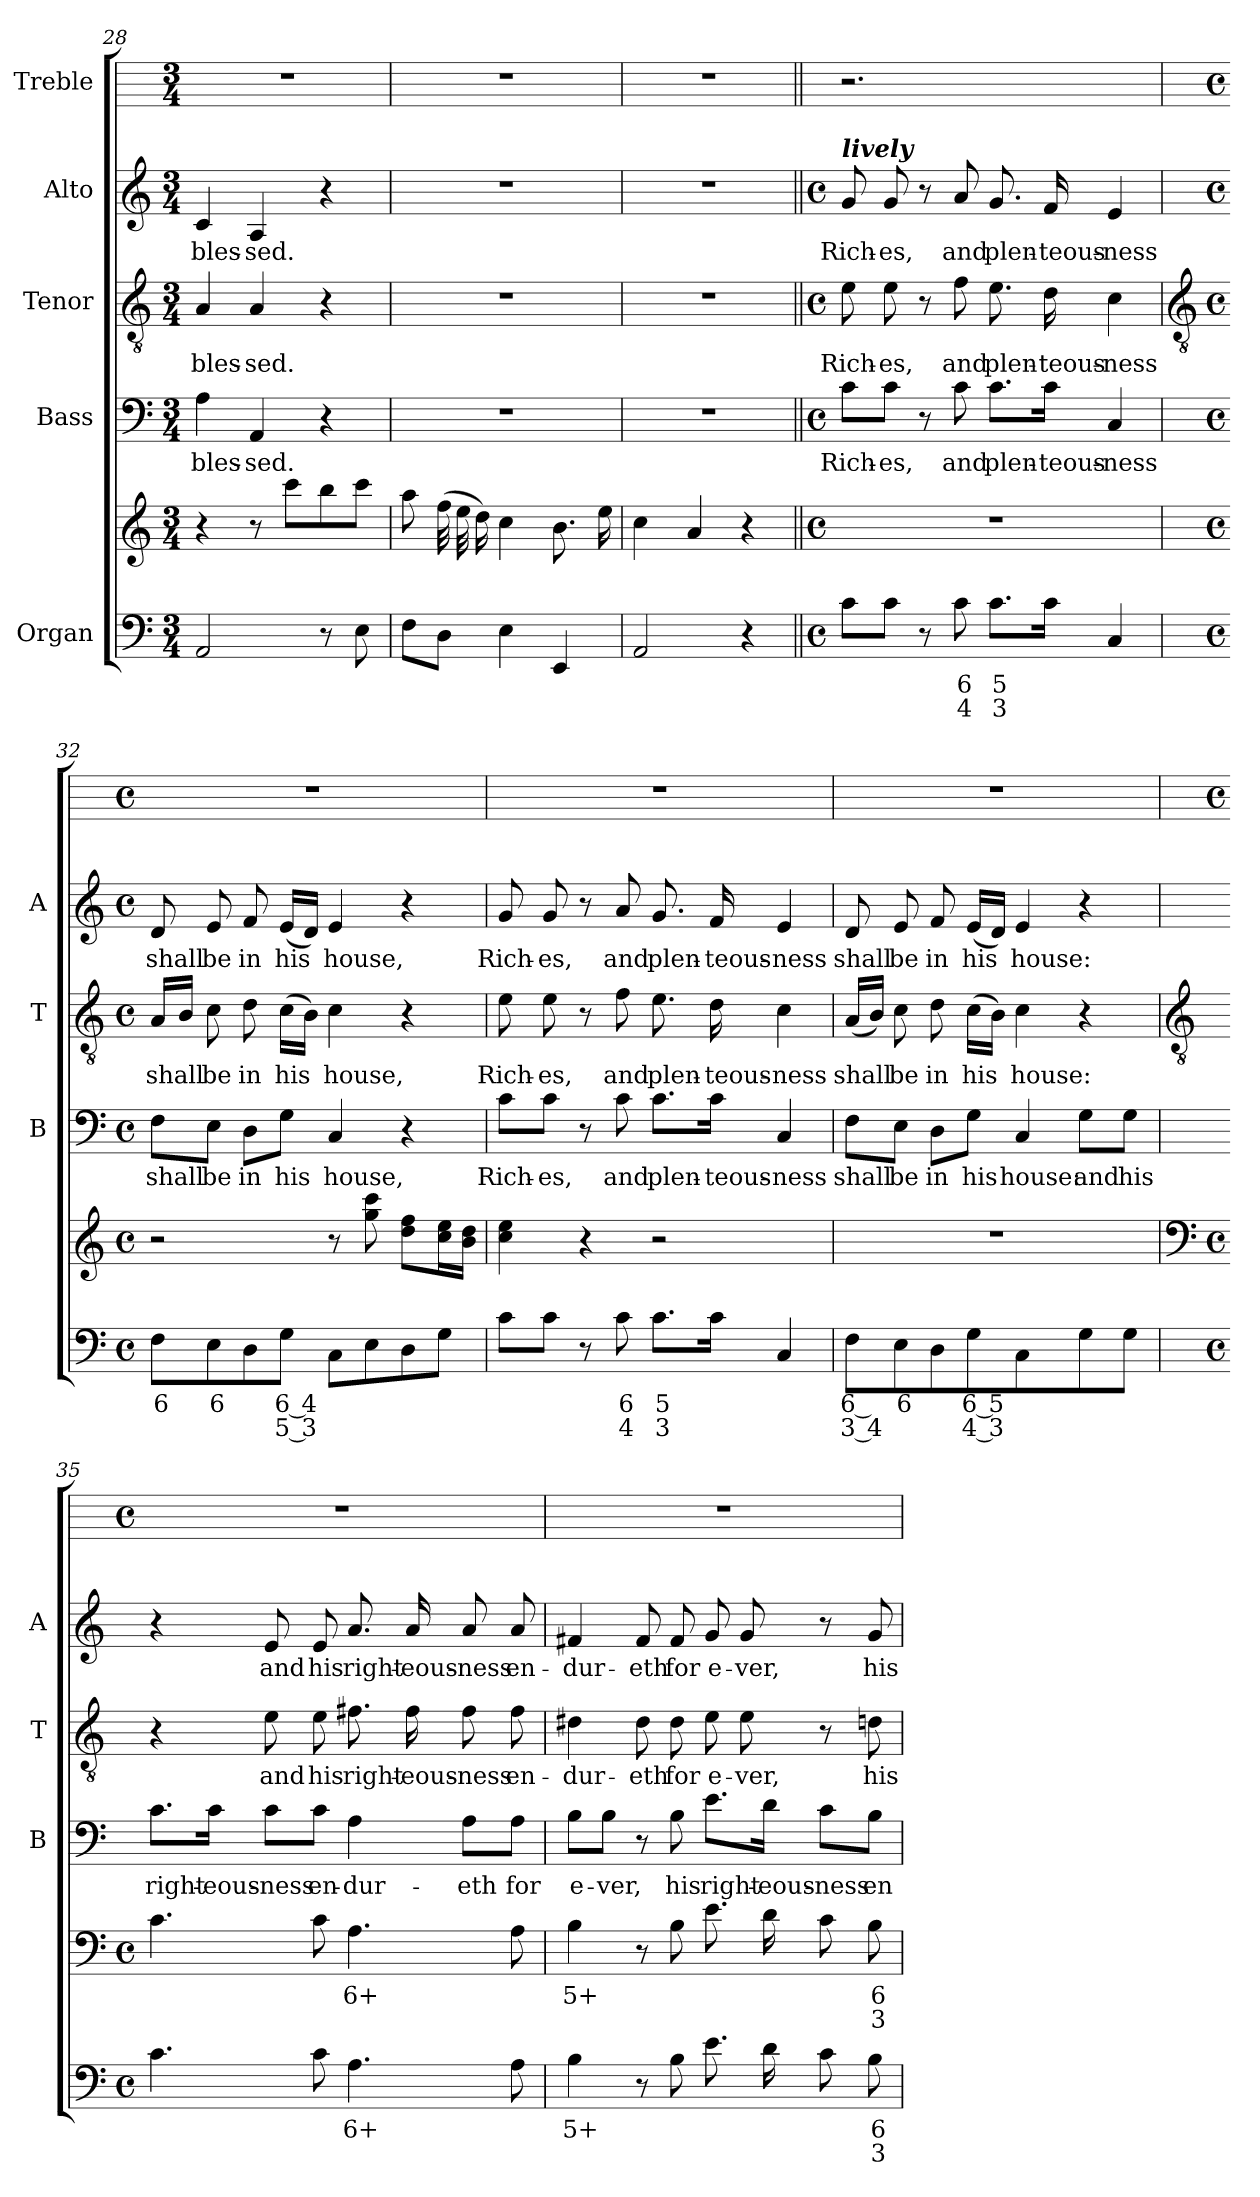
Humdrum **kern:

**kern	**text	**text	**kern	**text	**text	**kern	**text	**kern	**text	**kern	**text	**kern
*part5	*part5	*part5	*part5	*part5	*part5	*part4	*part4	*part3	*part3	*part2	*part2	*part1
*staff6	*staff6	*staff6	*staff5	*staff5	*staff5	*staff4	*staff4	*staff3	*staff3	*staff2	*staff2	*staff1
*I"Organ	*	*	*	*	*	*I"Bass	*	*I"Tenor	*	*I"Alto	*	*I"Treble
*	*	*	*	*	*	*I'B	*	*I'T	*	*I'A	*	*
*clefF4	*	*	*clefG2	*	*	*clefF4	*	*clefGv2	*	*clefG2	*	*
*k[]	*	*	*k[]	*	*	*k[]	*	*k[]	*	*k[]	*	*
*C:	*	*	*C:	*	*	*C:	*	*C:	*	*C:	*	*
*M3/4	*	*	*M3/4	*	*	*M3/4	*	*M3/4	*	*M3/4	*	*M3/4
=28	=28	=28	=28	=28	=28	=28	=28	=28	=28	=28	=28	=28
!	!	!	!	!	!	!	!LO:LY:b	!	!LO:LY:b	!	!LO:LY:b	!
2AA	.	.	4r	.	.	4A	bles-	4A	bles-	4c	bles-	2.r
!	!	!	!	!	!	!	!LO:LY:b	!	!LO:LY:b	!	!LO:LY:b	!
.	.	.	8r	.	.	4AA	-sed.	4A	-sed.	4A	-sed.	.
.	.	.	8cccL	.	.	.	.	.	.	.	.	.
8r	.	.	8bb	.	.	4r	.	4r	.	4r	.	.
8E	.	.	8cccJ	.	.	.	.	.	.	.	.	.
=29	=29	=29	=29	=29	=29	=29	=29	=29	=29	=29	=29	=29
!	!	!	!	!	!	!LO:N:vis=1	!	!LO:N:vis=1	!	!LO:N:vis=1	!	!
8FL	.	.	8aaL	.	.	2.r	.	2.r	.	2.r	.	2.r
8DJ	.	.	(>32ffLL	.	.	.	.	.	.	.	.	.
.	.	.	32ee	.	.	.	.	.	.	.	.	.
.	.	.	16ddJJ)	.	.	.	.	.	.	.	.	.
4E	.	.	4cc	.	.	.	.	.	.	.	.	.
4EE	.	.	8.bL	.	.	.	.	.	.	.	.	.
.	.	.	16eeJ	.	.	.	.	.	.	.	.	.
=30	=30	=30	=30	=30	=30	=30	=30	=30	=30	=30	=30	=30
!	!	!	!	!	!	!LO:N:vis=1	!	!LO:N:vis=1	!	!LO:N:vis=1	!	!
2AA	.	.	4cc	.	.	2.r	.	2.r	.	2.r	.	2.r
.	.	.	4a	.	.	.	.	.	.	.	.	.
4r	.	.	4r	.	.	.	.	.	.	.	.	.
=31||	=31||	=31||	=31||	=31||	=31||	=31||	=31||	=31||	=31||	=31||	=31||	=31||
*M4/4	*	*	*M4/4	*	*	*M4/4	*	*M4/4	*	*M4/4	*	*
*met(c)	*	*	*met(c)	*	*	*met(c)	*	*met(c)	*	*met(c)	*	*
!	!	!	!	!	!	!	!	!	!	!LO:TX:a:Bi:t=lively	!	!
!	!	!	!	!	!	!	!LO:LY:b	!	!LO:LY:b	!	!LO:LY:b	!
8cL	.	.	1r	.	.	8c\L	Rich-	8e	Rich-	8g	Rich-	2.r
!	!	!	!	!	!	!	!LO:LY:b	!	!LO:LY:b	!	!LO:LY:b	!
8cJ	.	.	.	.	.	8c\J	-es,	8e	-es,	8g	-es,	.
8r	.	.	.	.	.	8r	.	8r	.	8r	.	.
!	!LO:LY:b	!LO:LY:b	!	!	!	!	!LO:LY:b	!	!LO:LY:b	!	!LO:LY:b	!
8c	6	4	.	.	.	8c	and	8f	and	8a	and	.
!	!LO:LY:b	!LO:LY:b	!	!	!	!	!LO:LY:b	!	!LO:LY:b	!	!LO:LY:b	!
8.cL	5	3	.	.	.	8.c\L	plen-	8.e	plen-	8.g	plen-	.
!	!	!	!	!	!	!	!LO:LY:b	!	!LO:LY:b	!	!LO:LY:b	!
16cJ	.	.	.	.	.	16c\Jk	-teous-	16d	-teous-	16f	-teous-	.
!	!	!	!	!	!	!	!LO:LY:b	!	!LO:LY:b	!	!LO:LY:b	!
4C	.	.	.	.	.	4C	-ness	4c	-ness	4e	-ness	4ryy
!!LO:LB:g=z
=32	=32	=32	=32	=32	=32	=32	=32	=32	=32	=32	=32	=32
*	*	*	*	*	*	*	*	*clefGv2	*	*	*	*
*M4/4	*	*	*M4/4	*	*	*M4/4	*	*M4/4	*	*M4/4	*	*M4/4
*met(c)	*	*	*met(c)	*	*	*met(c)	*	*met(c)	*	*met(c)	*	*met(c)
!	!LO:LY:b	!	!	!	!	!	!LO:LY:b	!	!LO:LY:b	!	!LO:LY:b	!
8FL	6	.	2r	.	.	8F\L	shall	16ALL	shall	8d	shall	1r
.	.	.	.	.	.	.	.	16BJJ	.	.	.	.
!	!LO:LY:b	!	!	!	!	!	!LO:LY:b	!	!LO:LY:b	!	!LO:LY:b	!
8E	6	.	.	.	.	8E\J	be	8c	be	8e	be	.
!	!	!	!	!	!	!	!LO:LY:b	!	!LO:LY:b	!	!LO:LY:b	!
8D	.	.	.	.	.	8D\L	in	8d	in	8f	in	.
!	!LO:LY:b	!LO:LY:b	!	!	!	!	!LO:LY:b	!	!LO:LY:b	!	!LO:LY:b	!
8GJ	6 4	5 3	.	.	.	8G\J	his	(>16cLL	his	(<16eLL	his	.
.	.	.	.	.	.	.	.	16BJJ)	.	16dJJ)	.	.
!	!	!	!	!	!	!	!LO:LY:b	!	!LO:LY:b	!	!LO:LY:b	!
8CL	.	.	8r	.	.	4C	house,	4c	house,	4e	house,	.
8E	.	.	8gg 8ccc	.	.	.	.	.	.	.	.	.
8D	.	.	8dd 8ffL	.	.	4r	.	4r	.	4r	.	.
8GJ	.	.	16cc 16eeL	.	.	.	.	.	.	.	.	.
.	.	.	16b 16ddJJ	.	.	.	.	.	.	.	.	.
=33	=33	=33	=33	=33	=33	=33	=33	=33	=33	=33	=33	=33
!	!	!	!	!	!	!	!LO:LY:b	!	!LO:LY:b	!	!LO:LY:b	!
8cL	.	.	4cc 4ee	.	.	8c\L	Rich-	8e	Rich-	8g	Rich-	1r
!	!	!	!	!	!	!	!LO:LY:b	!	!LO:LY:b	!	!LO:LY:b	!
8cJ	.	.	.	.	.	8c\J	-es,	8e	-es,	8g	-es,	.
8r	.	.	4r	.	.	8r	.	8r	.	8r	.	.
!	!LO:LY:b	!LO:LY:b	!	!	!	!	!LO:LY:b	!	!LO:LY:b	!	!LO:LY:b	!
8c	6	4	.	.	.	8c	and	8f	and	8a	and	.
!	!LO:LY:b	!LO:LY:b	!	!	!	!	!LO:LY:b	!	!LO:LY:b	!	!LO:LY:b	!
8.cL	5	3	2r	.	.	8.c\L	plen-	8.e	plen-	8.g	plen-	.
!	!	!	!	!	!	!	!LO:LY:b	!	!LO:LY:b	!	!LO:LY:b	!
16cJ	.	.	.	.	.	16c\Jk	-teous-	16d	-teous-	16f	-teous-	.
!	!	!	!	!	!	!	!LO:LY:b	!	!LO:LY:b	!	!LO:LY:b	!
4C	.	.	.	.	.	4C	-ness	4c	-ness	4e	-ness	.
=34	=34	=34	=34	=34	=34	=34	=34	=34	=34	=34	=34	=34
!	!LO:LY:b	!LO:LY:b	!	!	!	!	!LO:LY:b	!	!LO:LY:b	!	!LO:LY:b	!
8FL	6__	3 4	1r	.	.	8F\L	shall	(<16ALL	shall	8d	shall	1r
.	.	.	.	.	.	.	.	16BJJ)	.	.	.	.
!	!LO:LY:b	!	!	!	!	!	!LO:LY:b	!	!LO:LY:b	!	!LO:LY:b	!
8E	6	.	.	.	.	8E\J	be	8c	be	8e	be	.
!	!	!	!	!	!	!	!LO:LY:b	!	!LO:LY:b	!	!LO:LY:b	!
8D	.	.	.	.	.	8D\L	in	8d	in	8f	in	.
!	!LO:LY:b	!LO:LY:b	!	!	!	!	!LO:LY:b	!	!LO:LY:b	!	!LO:LY:b	!
8G	6 5	4 3	.	.	.	8G\J	his	(>16cLL	his	(<16eLL	his	.
.	.	.	.	.	.	.	.	16BJJ)	.	16dJJ)	.	.
!	!	!	!	!	!	!	!LO:LY:b	!	!LO:LY:b	!	!LO:LY:b	!
4C	.	.	.	.	.	4C	house:	4c	house:	4e	house:	.
!	!	!	!	!	!	!	!LO:LY:b	!	!	!	!	!
8G	.	.	.	.	.	8G\L	and	4r	.	4r	.	.
!	!	!	!	!	!	!	!LO:LY:b	!	!	!	!	!
8GJ	.	.	.	.	.	8G\J	his	.	.	.	.	.
!!LO:LB:g=z
=35	=35	=35	=35	=35	=35	=35	=35	=35	=35	=35	=35	=35
*	*	*	*clefF4	*	*	*	*	*clefGv2	*	*	*	*
*k[]	*	*	*k[]	*	*	*	*	*	*	*	*	*
*C:	*	*	*C:	*	*	*	*	*	*	*	*	*
*M4/4	*	*	*M4/4	*	*	*	*	*	*	*	*	*M4/4
*met(c)	*	*	*met(c)	*	*	*	*	*	*	*	*	*met(c)
!	!	!	!	!	!	!	!LO:LY:b	!	!	!	!	!
4.c	.	.	4.c	.	.	8.c\L	right-	4r	.	4r	.	1r
!	!	!	!	!	!	!	!LO:LY:b	!	!	!	!	!
.	.	.	.	.	.	16c\Jk	-eous-	.	.	.	.	.
!	!	!	!	!	!	!	!LO:LY:b	!	!LO:LY:b	!	!LO:LY:b	!
.	.	.	.	.	.	8c\L	-ness	8e	and	8e	and	.
!	!	!	!	!	!	!	!LO:LY:b	!	!LO:LY:b	!	!LO:LY:b	!
8c	.	.	8c	.	.	8c\J	en-	8e	his	8e	his	.
!	!LO:LY:b	!	!	!LO:LY:b	!	!	!LO:LY:b	!	!LO:LY:b	!	!LO:LY:b	!
4.A	6+	.	4.A	6+	.	4A	-dur-	8.f#X	right-	8.a	right-	.
!	!	!	!	!	!	!	!	!	!LO:LY:b	!	!LO:LY:b	!
.	.	.	.	.	.	.	.	16f#	-eous-	16a	-eous-	.
!	!	!	!	!	!	!	!LO:LY:b	!	!LO:LY:b	!	!LO:LY:b	!
.	.	.	.	.	.	8A\L	-eth	8f#	-ness	8a	-ness	.
!	!	!	!	!	!	!	!LO:LY:b	!	!LO:LY:b	!	!LO:LY:b	!
8A	.	.	8A	.	.	8A\J	for	8f#	en-	8a	en-	.
=36	=36	=36	=36	=36	=36	=36	=36	=36	=36	=36	=36	=36
!	!LO:LY:b	!	!	!LO:LY:b	!	!	!LO:LY:b	!	!LO:LY:b	!	!LO:LY:b	!
4B	5+	.	4B	5+	.	8B\L	e-	4d#X	-dur-	4f#X	-dur-	1r
!	!	!	!	!	!	!	!LO:LY:b	!	!	!	!	!
.	.	.	.	.	.	8B\J	-ver,	.	.	.	.	.
!	!	!	!	!	!	!	!	!	!LO:LY:b	!	!LO:LY:b	!
8r	.	.	8r	.	.	8r	.	8d#	-eth	8f#	-eth	.
!	!	!	!	!	!	!	!LO:LY:b	!	!LO:LY:b	!	!LO:LY:b	!
8B	.	.	8B	.	.	8B	his	8d#	for	8f#	for	.
!	!	!	!	!	!	!	!LO:LY:b	!	!LO:LY:b	!	!LO:LY:b	!
8.eL	.	.	8.eL	.	.	8.e\L	right-	8e	e-	8g	e-	.
!	!	!	!	!	!	!	!	!	!LO:LY:b	!	!LO:LY:b	!
.	.	.	.	.	.	.	.	8e	-ver,	8g	-ver,	.
!	!	!	!	!	!	!	!LO:LY:b	!	!	!	!	!
16dL	.	.	16dL	.	.	16d\Jk	-eous-	.	.	.	.	.
!	!	!	!	!	!	!	!LO:LY:b	!	!	!	!	!
8cJ	.	.	8cJ	.	.	8c\L	-ness	8r	.	8r	.	.
!	!LO:LY:b	!LO:LY:b	!	!LO:LY:b	!LO:LY:b	!	!LO:LY:b	!	!LO:LY:b	!	!LO:LY:b	!
8B	6	3	8B	6	3	8B\J	en-	8dn	his	8g	his	.
=	=	=	=	=	=	=	=	=	=	=	=	=
*-	*-	*-	*-	*-	*-	*-	*-	*-	*-	*-	*-	*-
